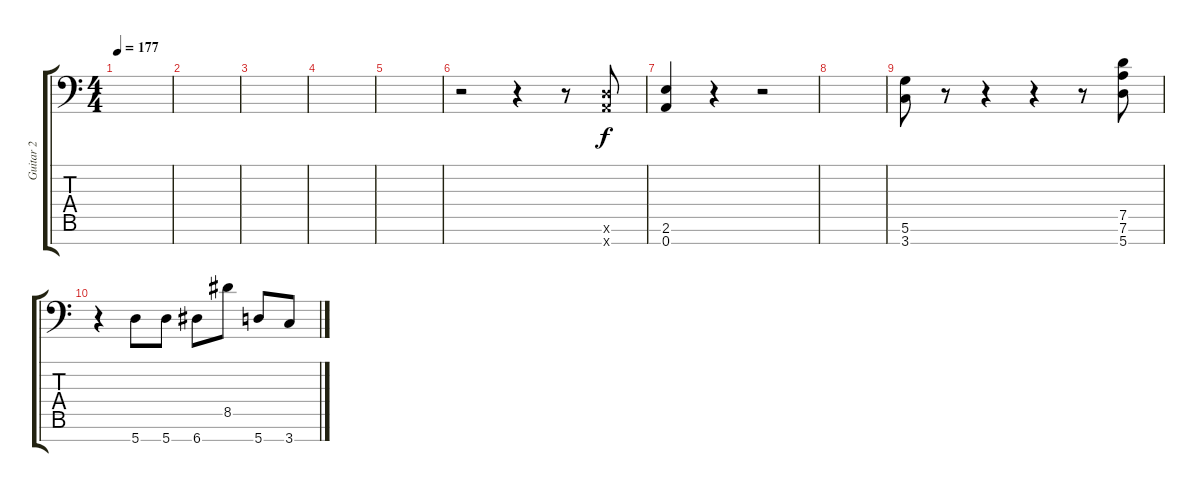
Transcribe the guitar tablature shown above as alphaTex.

\track ("Guitar 2" "Guitar 2") {instrument distortionguitar}
\staff {score tabs}
\tuning (D4 A3 F3 C3 G2 D2 A1) {hide}
\ts (4 4)
\tempo 177
\clef f4
\ks c
|
|
|
|
|
r.2 r.4 r.8 (0.6{x} 0.7{x}).8 |
(2.6 0.7).4 r.4 r.2 |
|
(5.6 3.7).8 r.8 r.4 r.4 r.8 (7.5 7.6 5.7).8 |
r.4 5.7.8 5.7.8 6.7.8 8.5.8 5.7.8 3.7.8
